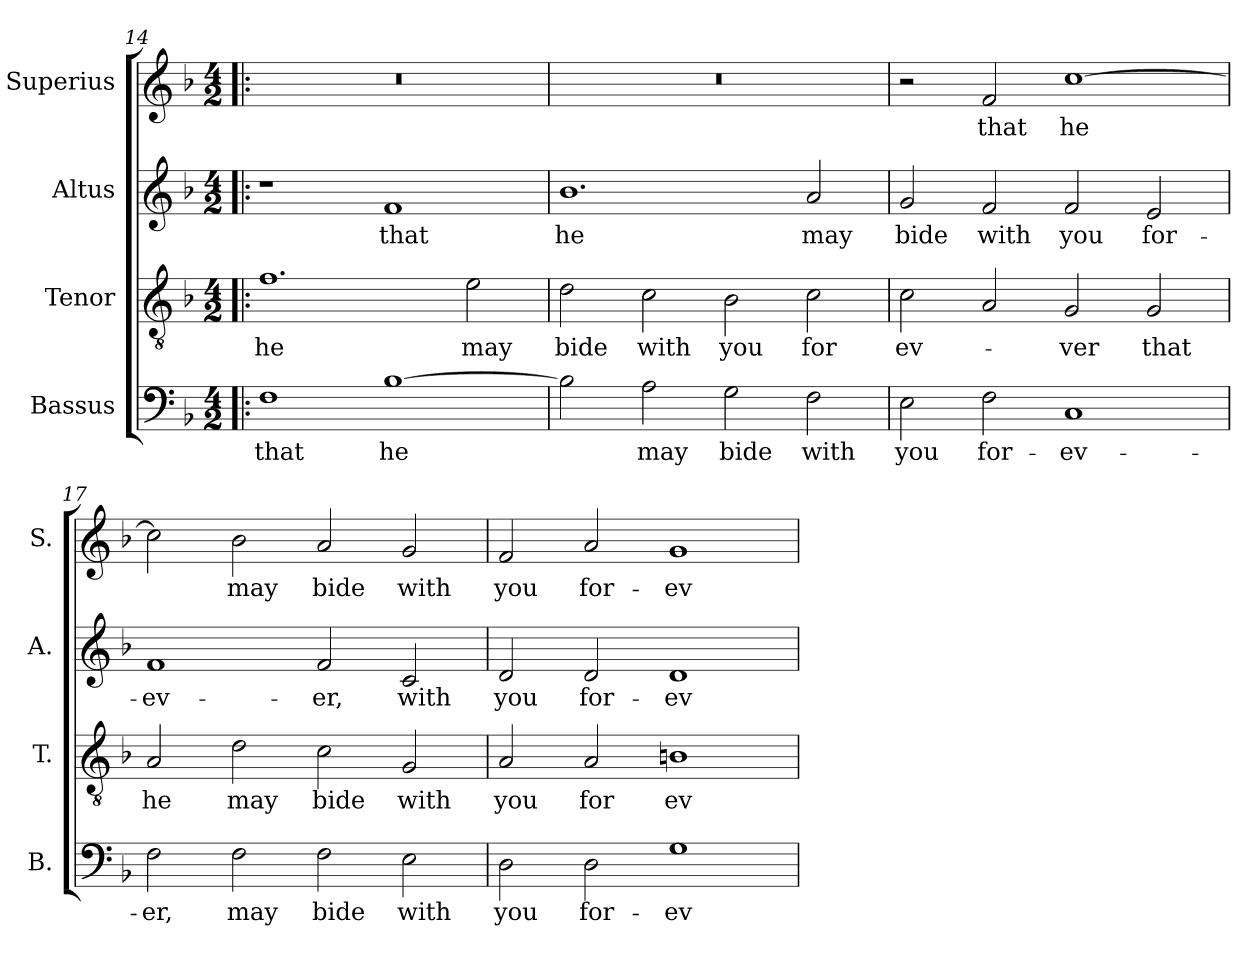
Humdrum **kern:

**kern	**text	**kern	**text	**kern	**text	**kern	**text
*part4	*part4	*part3	*part3	*part2	*part2	*part1	*part1
*staff4	*staff4	*staff3	*staff3	*staff2	*staff2	*staff1	*staff1
*I"Bassus	*	*I"Tenor	*	*I"Altus	*	*I"Superius	*
*I'B.	*	*I'T.	*	*I'A.	*	*I'S.	*
*clefF4	*	*clefGv2	*	*clefG2	*	*clefG2	*
*	*	*ITrd7c12	*	*	*	*	*
*k[b-]	*	*k[b-]	*	*k[b-]	*	*k[b-]	*
*F:	*	*F:	*	*F:	*	*F:	*
*M4/2	*	*M4/2	*	*M4/2	*	*M4/2	*
=14!|:	=14!|:	=14!|:	=14!|:	=14!|:	=14!|:	=14!|:	=14!|:
!	!LO:LY:b:color=#000000	!	!	!	!	!	!
!	!	!	!LO:LY:b:color=#000000	!	!	!LO:N:vis=1	!
1Fi	that	1.Fi	he	1r	.	0r	.
!	!LO:LY:b:color=#000000	!	!	!	!	!	!
!	!	!	!	!	!LO:LY:b:color=#000000	!	!
[>1B-i	he	.	.	1fi	that	.	.
!	!	!	!LO:LY:b:color=#000000	!	!	!	!
.	.	2Ei\	may	.	.	.	.
=15	=15	=15	=15	=15	=15	=15	=15
!	!	!	!LO:LY:b:color=#000000	!	!	!	!
!	!	!	!	!	!LO:LY:b:color=#000000	!LO:N:vis=1	!
2B-i\]	.	2Di\	bide	1.b-i	he	0r	.
!	!LO:LY:b:color=#000000	!	!	!	!	!	!
!	!	!	!LO:LY:b:color=#000000	!	!	!	!
2Ai\	may	2Ci\	with	.	.	.	.
!	!LO:LY:b:color=#000000	!	!	!	!	!	!
!	!	!	!LO:LY:b:color=#000000	!	!	!	!
2Gi\	bide	2BB-i\	you	.	.	.	.
!	!LO:LY:b:color=#000000	!	!	!	!	!	!
!	!	!	!LO:LY:b:color=#000000	!	!	!	!
!	!	!	!	!	!LO:LY:b:color=#000000	!	!
2Fi\	with	2Ci\	for	2ai/	may	.	.
!!LO:PB:g=z
=16	=16	=16	=16	=16	=16	=16	=16
!	!LO:LY:b:color=#000000	!	!	!	!	!	!
!	!	!	!LO:LY:b:color=#000000	!	!	!	!
!	!	!	!	!	!LO:LY:b:color=#000000	!	!
2Ei\	you	2Ci\	ev-	2gi/	bide	2r	.
!	!LO:LY:b:color=#000000	!	!	!	!	!	!
!	!	!	!	!	!LO:LY:b:color=#000000	!	!
!	!	!	!	!	!	!	!LO:LY:b:color=#000000
2Fi\	for-	2AAi/	.	2fi/	with	2fi/	that
!	!LO:LY:b:color=#000000	!	!	!	!	!	!
!	!	!	!LO:LY:b:color=#000000	!	!	!	!
!	!	!	!	!	!LO:LY:b:color=#000000	!	!
!	!	!	!	!	!	!	!LO:LY:b:color=#000000
1Ci	-ev-	2GGi/	-ver	2fi/	you	[>1cci	he
!	!	!	!LO:LY:b:color=#000000	!	!	!	!
!	!	!	!	!	!LO:LY:b:color=#000000	!	!
.	.	2GGi/	that	2ei/	for-	.	.
=17	=17	=17	=17	=17	=17	=17	=17
!	!LO:LY:b:color=#000000	!	!	!	!	!	!
!	!	!	!LO:LY:b:color=#000000	!	!	!	!
!	!	!	!	!	!LO:LY:b:color=#000000	!	!
2Fi\	-er,	2AAi/	he	1fi	-ev-	2cci\]	.
!	!LO:LY:b:color=#000000	!	!	!	!	!	!
!	!	!	!LO:LY:b:color=#000000	!	!	!	!
!	!	!	!	!	!	!	!LO:LY:b:color=#000000
2Fi\	may	2Di\	may	.	.	2b-i\	may
!	!LO:LY:b:color=#000000	!	!	!	!	!	!
!	!	!	!LO:LY:b:color=#000000	!	!	!	!
!	!	!	!	!	!LO:LY:b:color=#000000	!	!
!	!	!	!	!	!	!	!LO:LY:b:color=#000000
2Fi\	bide	2Ci\	bide	2fi/	-er,	2ai/	bide
!	!LO:LY:b:color=#000000	!	!	!	!	!	!
!	!	!	!LO:LY:b:color=#000000	!	!	!	!
!	!	!	!	!	!LO:LY:b:color=#000000	!	!
!	!	!	!	!	!	!	!LO:LY:b:color=#000000
2Ei\	with	2GGi/	with	2ci/	with	2gi/	with
=18	=18	=18	=18	=18	=18	=18	=18
!	!LO:LY:b:color=#000000	!	!	!	!	!	!
!	!	!	!LO:LY:b:color=#000000	!	!	!	!
!	!	!	!	!	!LO:LY:b:color=#000000	!	!
!	!	!	!	!	!	!	!LO:LY:b:color=#000000
2Di\	you	2AAi/	you	2di/	you	2fi/	you
!	!LO:LY:b:color=#000000	!	!	!	!	!	!
!	!	!	!LO:LY:b:color=#000000	!	!	!	!
!	!	!	!	!	!LO:LY:b:color=#000000	!	!
!	!	!	!	!	!	!	!LO:LY:b:color=#000000
2Di\	for-	2AAi/	for	2di/	for-	2ai/	for-
!	!LO:LY:b:color=#000000	!	!	!	!	!	!
!	!	!	!LO:LY:b:color=#000000	!	!	!	!
!	!	!	!	!	!LO:LY:b:color=#000000	!	!
!	!	!	!	!	!	!	!LO:LY:b:color=#000000
1Gi	-ev-	1BBni	ev-	1di	-ev-	1gi	-ev-
=	=	=	=	=	=	=	=
*-	*-	*-	*-	*-	*-	*-	*-
